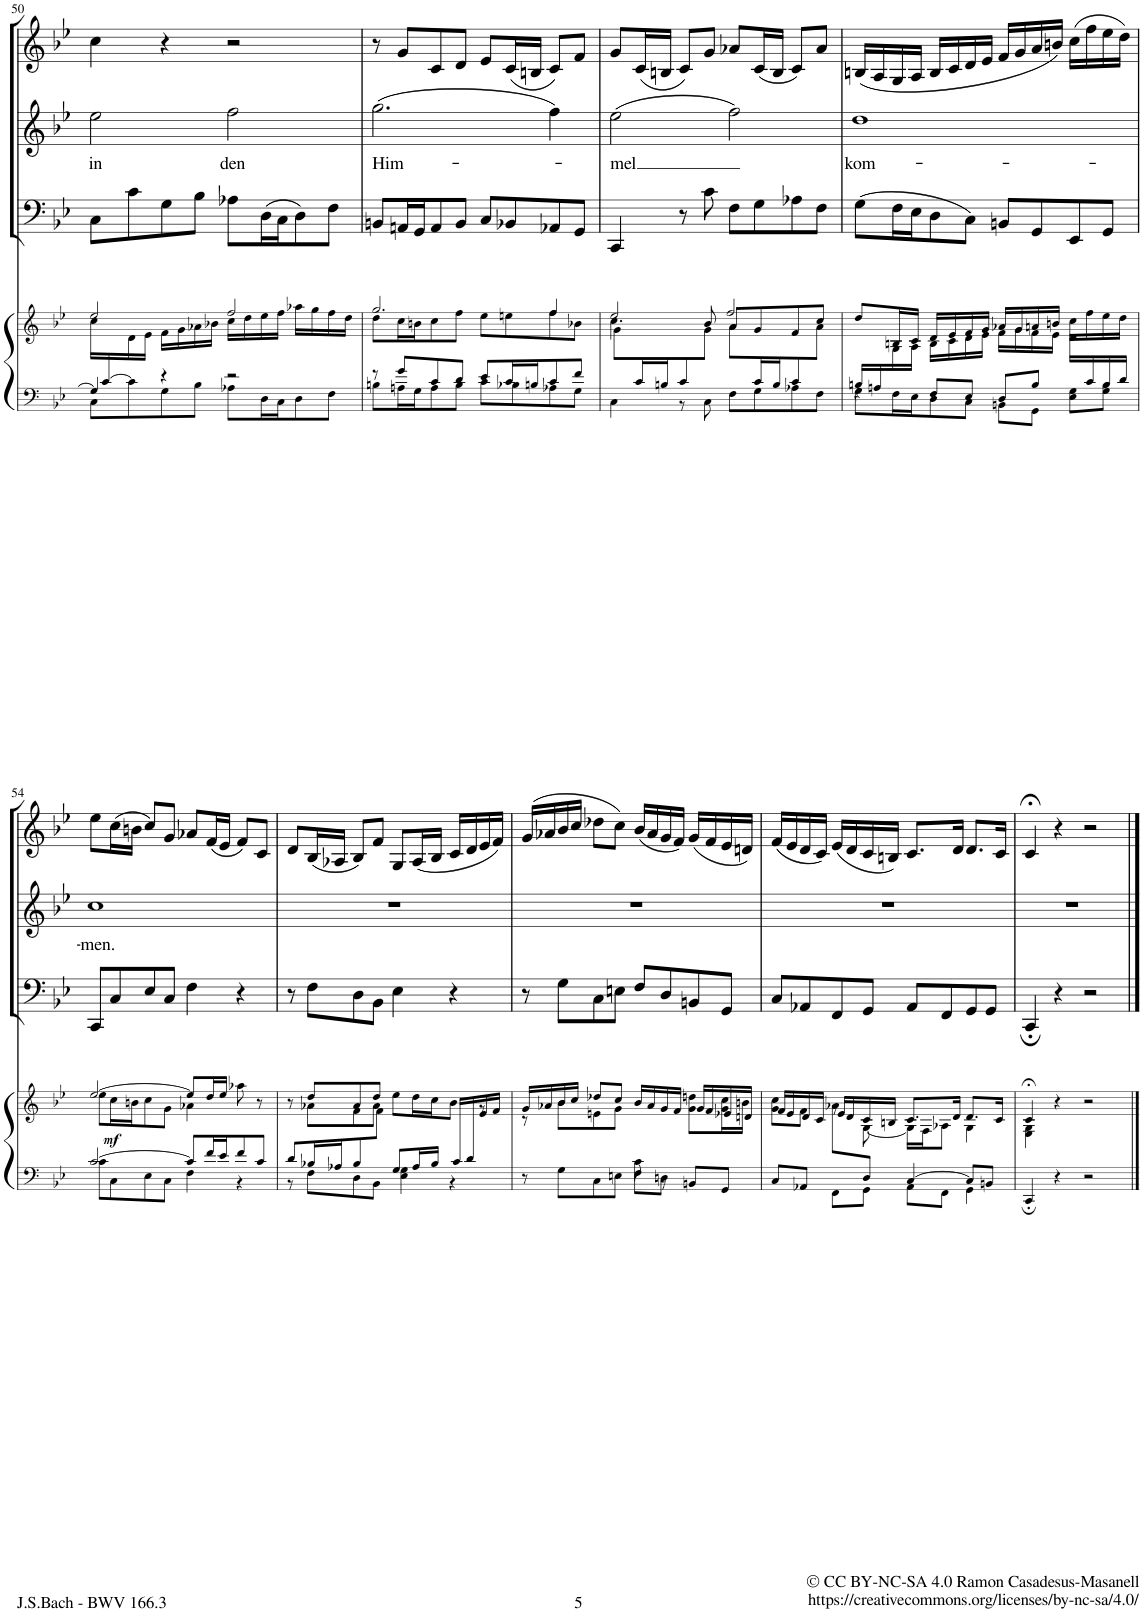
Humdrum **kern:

**kern	**kern	**dynam	**kern	**kern	**text	**kern
*part4	*part4	*part4	*part3	*part2	*part2	*part1
*staff5	*staff4	*staff4/5	*staff3	*staff2	*staff2	*staff1
*I"Piano reduction	*	*	*I"Continuo	*I"Soprano	*	*I"Violini, e Viola
*I'Pno	*	*	*	*	*	*
!!LO:PB:g=z
*clefF4	*clefG2	*	*clefF4	*clefG2	*	*clefG2
*k[b-e-]	*k[b-e-]	*	*k[b-e-]	*k[b-e-]	*	*k[b-e-]
*M4/4	*M4/4	*	*M4/4	*M4/4	*	*M4/4
*met(c)	*met(c)	*	*met(c)	*met(c)	*	*met(c)
=50	=50	=50	=50	=50	=50	=50
*^	*^	*	*	*	*	*
*	*^	*	*	*	*	*	*	*
!	!	!	!	!	!	!	!	!LO:LY:b	!
16ryy	4G/]	8C\L	2ee-/	16cc\LL	.	8C\L	2ee-\	in	4cc\
[16c/	.	.	.	16ryy	.	.	.	.	.
2..ryy	.	8c\]	.	16d\	.	8c\	.	.	.
.	.	.	.	16e-\JJ	.	.	.	.	.
.	4r	8G\	.	16f\LL	.	8G\	.	.	4r
.	.	.	.	16g\	.	.	.	.	.
.	.	8B-\J	.	16a-X\	.	8B-\J	.	.	.
.	.	.	.	16b-X\JJ	.	.	.	.	.
!	!	!	!	!	!	!	!	!LO:LY:b	!
.	2r	8A-X\L	2ff/	16cc\LL	.	8A-X\L	2ff\	den	2r
.	.	.	.	16dd\	.	.	.	.	.
.	.	16D\L	.	16ee-\	.	(16D\L	.	.	.
.	.	16C\J	.	16ff\JJ	.	16C\J	.	.	.
.	.	8D\	.	16aa-X\LL	.	8D\)	.	.	.
.	.	.	.	16gg\	.	.	.	.	.
.	.	8F\J	.	16ff\	.	8F\J	.	.	.
.	.	.	.	16dd\JJ	.	.	.	.	.
*	*v	*v	*	*	*	*	*	*	*
=51	=51	=51	=51	=51	=51	=51	=51	=51
!	!	!	!	!	!	!	!LO:LY:b	!
8r	8Bn\L	2.gg/	8dd\L	.	8BBn/L	(2.gg\	Him-	8r
8g/L	16An\L	.	16cc\L	.	16AAn/L	.	.	8g/L
.	16G\J	.	16bn\J	.	16GG/J	.	.	.
8c/	8A\	.	8cc\	.	8AA/	.	.	8c/
8d/J	8B\J	.	8ff\J	.	8BB/J	.	.	8d/J
8e-/L	8c\L	.	8ee-\L	.	8C/L	.	.	8e-/L
16c/L	8B-X\	.	8een\	.	8BB-X/	.	.	(16c/L
16Bn/J	.	.	.	.	.	.	.	16Bn/JJ
8c/	8A-X\	4ff/	8ff\	.	8AA-X/	4ff\)	.	8c/L)
8f/J	8G\J	.	8b-X\J	.	8GG/J	.	.	8f/J
=52	=52	=52	=52	=52	=52	=52	=52	=52
*	*	*	*^	*	*	*	*	*
!	!	!	!	!	!	!	!	!LO:LY:b	!
8ryy	4C\	2ee-/	4.cc\	8g\L	.	4CC/	(2ee-\	-mel	8g/L
16c/L	.	.	.	4ryy	.	.	.	.	(16c/L
16Bn/J	.	.	.	.	.	.	.	.	16Bn/JJ
8c/	8r	.	.	.	.	8r	.	.	8c/L)
4ryy	8C\	.	8b-/	8g\J	.	8c\	.	.	8g/J
.	8F\L	2ff/	8a-X/L	8a-\L	.	8F\L	2ff\)	.	8a-X/L
16c/L	8G\	.	8g/	4ryy	.	8G\	.	.	(16c/L
16B/J	.	.	.	.	.	.	.	.	16B/JJ
8c/	8A-X\	.	8f/	.	.	8A-X\	.	.	8c/L)
8ryy	8F\J	.	8cc/J	8a-\J	.	8F\J	.	.	8a-/J
=53	=53	=53	=53	=53	=53	=53	=53	=53	=53
*	*^	*	*	*	*	*	*	*	*
!	!	!	!	!	!	!	!	!	!LO:LY:b	!
16Bn/LL	4r	8G\L	8dd/L	8ryy	2.ryy	.	(8G\L	1dd	kom-	(16Bn/LL
16An/	.	.	.	.	.	.	.	.	.	16A/
2..ryy	.	16F\L	16Bn/L	16G\	.	.	16F\L	.	.	16G/
.	.	16E-\J	16c/JJ	16A\JJ	.	.	16E-\J	.	.	16A/JJ
.	8F/L	8D\	16d/LL	16B\LL	.	.	8D\	.	.	16B/LL
.	.	.	16e-/	16c\	.	.	.	.	.	16c/
.	8E-/J	8C\J	16f/	16d\	.	.	8C\J)	.	.	16d/
.	.	.	16g/JJ	16e-\JJ	.	.	.	.	.	16e-/JJ
.	8D/L	8BBn\L	16a-X/LL	16f\LL	.	.	8BBn/L	.	.	16f/LL
.	.	.	16g/	16g\	.	.	.	.	.	16g/
.	8B/J	8GG\J	16an/	16f\	.	.	8GG/	.	.	16a/
.	.	.	16bn/JJ	16e-\JJ	.	.	.	.	.	16bn/JJ)
.	16ryy	8E-\ 8G\L	16cc\LL	4ryy	16d\LL	.	8EE-/	.	.	(16cc\LL
.	16c/	.	16ff\	.	8.ryy	.	.	.	.	16ff\
.	16B/	8G\ 8B\J	16ee-\	.	.	.	8GG/J	.	.	16ee-\
.	16d/JJ	.	16dd\JJ	.	.	.	.	.	.	16dd\JJ)
*	*v	*v	*	*	*	*	*	*	*	*
*	*	*	*v	*v	*	*	*	*	*
!!LO:LB:g=z
=54	=54	=54	=54	=54	=54	=54	=54	=54
!	!	!	!	!	!	!	!LO:LY:b	!
[2c/	8c\L	[2ee-/	8ee-\L	.	8CC/L	1cc	-men.	8ee-\L
!	!	!	!	!LO:DY:b	!	!	!	!
.	8C\	.	16cc\L	mf	8C/	.	.	(16cc\L
.	.	.	16bn\J	.	.	.	.	16bn\JJ
.	8E-\	.	8cc\	.	8E-/	.	.	8cc/L)
.	8C\J	.	8g\J	.	8C/J	.	.	8g/J
8c/L]	4F\	8ee-/L]	4a-X\	.	4F\	.	.	8a-X/L
16f/L	.	16dd/L	.	.	.	.	.	(16f/L
16e-/J	.	16ee-/JJ	.	.	.	.	.	16e-/JJ
8f/	4r	8ryy	8aa-X\	.	4r	.	.	8f/L)
8c/J	.	8r	8ryy	.	.	.	.	8c/J
=55	=55	=55	=55	=55	=55	=55	=55	=55
*	*	*	*^	*	*	*	*	*
8d/L	8r	8r	8ryy	4.ryy	.	8r	1r	.	8d/L
16B-X/L	8F\L	8dd/L	8a-X\L	.	.	8F\L	.	.	(16B-/L
16A-X/J	.	.	.	.	.	.	.	.	16A-X/JJ
8B-/	8D\	8a-/	8f\	.	.	8D\	.	.	8B-/L)
8ryy	8BB-\J	8dd/J	8a-\J	8f\J	.	8BB-\J	.	.	8f/J
8G/L	4E-\ 4G\	2ryy	8ee-\L	4.ryy	.	4E-\	.	.	8G/L
16A-/L	.	.	16dd\L	.	.	.	.	.	(16A-/L
16B-/JJ	.	.	16cc\J	.	.	.	.	.	16B-/JJ
16c/LL	4r	.	8b-\J	.	.	4r	.	.	16c/LL
16d/	.	.	.	.	.	.	.	.	16d/
8ryy	.	.	8r	16e-/	.	.	.	.	16e-/
.	.	.	.	16f/JJ	.	.	.	.	16f/JJ)
*	*	*	*v	*v	*	*	*	*	*
=56	=56	=56	=56	=56	=56	=56	=56	=56
2ryy	8r	16g/LL	8r	.	8r	1r	.	(16g/LL
.	.	16a-X/	.	.	.	.	.	16a-X/
.	8G\L	16b-/	8b-\L	.	8G\L	.	.	16b-/
.	.	16cc/JJ	.	.	.	.	.	16cc/JJ
.	8C\	8dd-X/L	8en\	.	8C\	.	.	8dd-X\L
.	8En\J	8cc/J	8g\J	.	8En\J	.	.	8cc\J)
8c\	8F\L	16b-/LL	8ryy	.	8F/L	.	.	(16b-/LL
.	.	16a-/	.	.	.	.	.	16a-/
4.ryy	8Dn\J	16g/	8r	.	8D/	.	.	16g/
.	.	16f/JJ	.	.	.	.	.	16f/JJ)
.	8BBn/L	16g/LL	8g\ 8ddn\L	.	8BBn/	.	.	(16g/LL
.	.	16f/	.	.	.	.	.	16f/
.	8GG/J	16e-X/	16g\ 16cc\L	.	8GG/J	.	.	16e-/
.	.	16dn/JJ	16bn\JJ	.	.	.	.	16dn/JJ)
=57	=57	=57	=57	=57	=57	=57	=57	=57
*	*	*	*^	*	*	*	*	*
8C/L	4ryy	16f/LL	8g\ 8cc\L	4ryy	.	8C/L	1r	.	(16f/LL
.	.	16e-/	.	.	.	.	.	.	16e-/
8AA-X/J	.	16d/	8f\J	.	.	8AA-X/	.	.	16d/
.	.	16c/JJ	.	.	.	.	.	.	16c/JJ)
8ryy	8FF\L	16e-/LL	8r	8a-X\L	.	8FF/	.	.	(16e-/LL
.	.	16d/	.	.	.	.	.	.	16d/
8D/J	8GG\J	16c/	[8G\	2ryy	.	8GG/J	.	.	16c/
.	.	16Bn/JJ	.	.	.	.	.	.	16Bn/JJ)
[4C/	8AA-\L	8.c/L	16G\LL]	.	.	8AA-/L	.	.	8.c/L
.	.	.	16F\J	.	.	.	.	.	.
.	8FF\J	.	8A-X\J	.	.	8FF/	.	.	.
.	.	16d/Jk	.	.	.	.	.	.	16d/Jk
8C/L]	4GG\	8.d/L	4G\	.	.	8GG/	.	.	8.d/L
8BBn/J	.	.	.	8ryy	.	8GG/J	.	.	.
.	.	16c/Jk	.	.	.	.	.	.	16c/Jk
*v	*v	*	*	*	*	*	*	*	*
*	*	*v	*v	*	*	*	*	*
=58	=58	=58	=58	=58	=58	=58	=58
4CC;/	4c;</	4E-\ 4G\	.	4CC;/	1r	.	4c;</
4r	4r	4ryy	.	4r	.	.	4r
2r	2r	2ryy	.	2r	.	.	2r
*	*v	*v	*	*	*	*	*
==	==	==	==	==	==	==
*-	*-	*-	*-	*-	*-	*-
